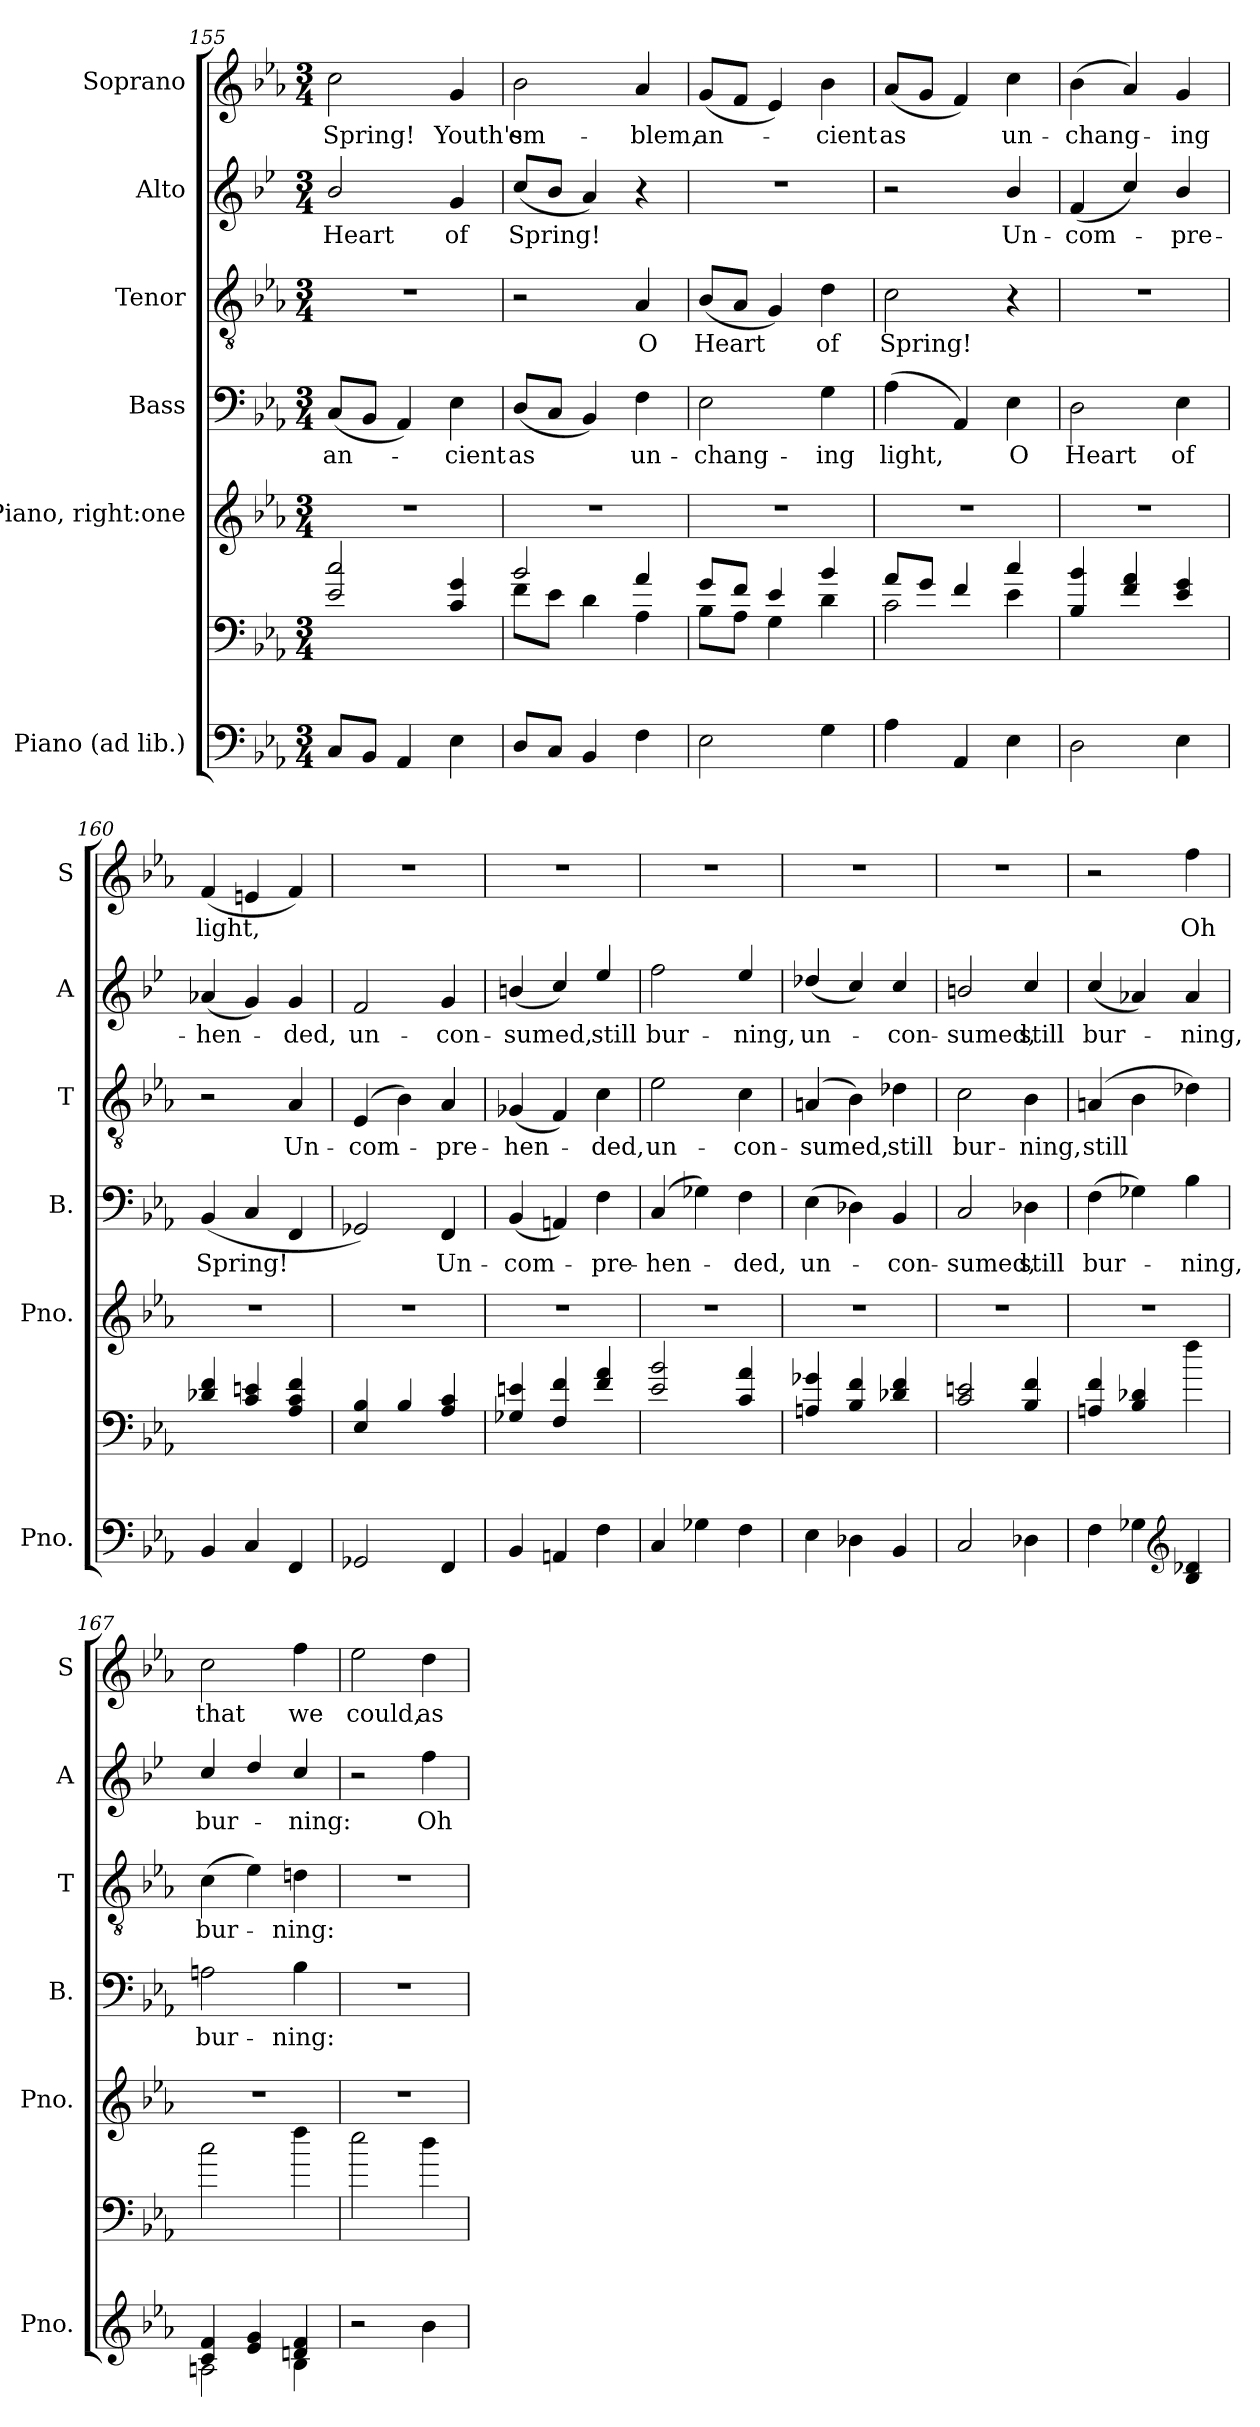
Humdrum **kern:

**kern	**kern	**kern	**kern	**text	**kern	**text	**kern	**text	**kern	**text
*part6	*part6	*part5	*part4	*part4	*part3	*part3	*part2	*part2	*part1	*part1
*staff7	*staff6	*staff5	*staff4	*staff4	*staff3	*staff3	*staff2	*staff2	*staff1	*staff1
*I"Piano (ad lib.)	*	*I"Piano, right:one	*I"Bass	*	*I"Tenor	*	*I"Alto	*	*I"Soprano	*
*I'Pno.	*	*I'Pno.	*I'B.	*	*I'T	*	*I'A	*	*I'S	*
*clefF4	*clefF4	*clefG2	*clefF4	*	*clefGv2	*	*clefG2	*	*clefG2	*
*	*	*	*	*	*	*	*ITrd4c7	*	*	*
*k[b-e-a-]	*k[b-e-a-]	*k[b-e-a-]	*k[b-e-a-]	*	*k[b-e-a-]	*	*k[b-e-a-]	*	*k[b-e-a-]	*
*M3/4	*M3/4	*M3/4	*M3/4	*	*M3/4	*	*M3/4	*	*M3/4	*
=155	=155	=155	=155	=155	=155	=155	=155	=155	=155	=155
!	!	!	!	!LO:LY:b	!	!	!	!LO:LY:b	!	!LO:LY:b
8C/L	2e-/ 2cc/	2.r	(<8C/L	an-	2.r	.	2e-/	Heart	2cc\	Spring!
8BB-/J	.	.	8BB-/J	.	.	.	.	.	.	.
4AA-/	.	.	4AA-/)	.	.	.	.	.	.	.
!	!	!	!	!LO:LY:b	!	!	!	!LO:LY:b	!	!LO:LY:b
4E-\	4c/ 4g/	.	4E-\	-cient	.	.	4c/	of	4g/	Youth's
=156	=156	=156	=156	=156	=156	=156	=156	=156	=156	=156
*	*^	*	*	*	*	*	*	*	*	*
!	!	!	!	!	!LO:LY:b	!	!	!	!LO:LY:b	!	!LO:LY:b
8D/L	2b-/	8f\L	2.r	(<8D/L	as	2r	.	(<8f/L	Spring!	2b-\	em-
8C/J	.	8e-\J	.	8C/J	.	.	.	8e-/J	.	.	.
4BB-/	.	4d\	.	4BB-/)	.	.	.	4d/)	.	.	.
!	!	!	!	!	!LO:LY:b	!	!LO:LY:b	!	!	!	!LO:LY:b
4F\	4a-/	4A-\	.	4F\	un-	4A-/	O	4r	.	4a-/	-blem,
=157	=157	=157	=157	=157	=157	=157	=157	=157	=157	=157	=157
!	!	!	!	!	!LO:LY:b	!	!LO:LY:b	!	!	!	!LO:LY:b
2E-\	8g/L	8B-\L	2.r	2E-\	-chang-	(<8B-/L	Heart	2.r	.	(<8g/L	an-
.	8f/J	8A-\J	.	.	.	8A-/J	.	.	.	8f/J	.
.	4e-/	4G\	.	.	.	4G/)	.	.	.	4e-/)	.
!	!	!	!	!	!LO:LY:b	!	!LO:LY:b	!	!	!	!LO:LY:b
4G\	4b-/	4d\	.	4G\	-ing	4d\	of	.	.	4b-\	-cient
!!LO:PB:g=z
=158	=158	=158	=158	=158	=158	=158	=158	=158	=158	=158	=158
!	!	!	!	!	!LO:LY:b	!	!LO:LY:b	!	!	!	!LO:LY:b
4A-\	8a-/L	2c\	2.r	(>4A-\	light,	2c\	Spring!	2r	.	(<8a-/L	as
.	8g/J	.	.	.	.	.	.	.	.	8g/J	.
4AA-/	4f/	.	.	4AA-/)	.	.	.	.	.	4f/)	.
!	!	!	!	!	!LO:LY:b	!	!	!	!LO:LY:b	!	!LO:LY:b
4E-\	4cc/	4e-\	.	4E-\	O	4r	.	4e-/	Un-	4cc\	un-
=159	=159	=159	=159	=159	=159	=159	=159	=159	=159	=159	=159
!	!	!	!	!	!LO:LY:b	!	!	!	!LO:LY:b	!	!LO:LY:b
*	*v	*v	*	*	*	*	*	*	*	*	*
2D\	4B-/ 4b-/	2.r	2D\	Heart	2.r	.	(<4B-/	-com-	(>4b-\	-chang-
.	4f/ 4a-/	.	.	.	.	.	4f/)	.	4a-/)	.
!	!	!	!	!LO:LY:b	!	!	!	!LO:LY:b	!	!LO:LY:b
4E-\	4e-/ 4g/	.	4E-\	of	.	.	4e-/	-pre-	4g/	-ing
=160	=160	=160	=160	=160	=160	=160	=160	=160	=160	=160
!	!	!	!	!LO:LY:b	!	!	!	!LO:LY:b	!	!LO:LY:b
4BB-/	4d-X/ 4f/	2.r	(<4BB-/	Spring!	2r	.	(<4d-X/	-hen-	(<4f/	light,
4C/	4c/ 4en/	.	4C/	.	.	.	4c/)	.	4en/	.
!	!	!	!	!	!	!LO:LY:b	!	!LO:LY:b	!	!
4FF/	4A-/ 4c/ 4f/	.	4FF/	.	4A-/	Un-	4c/	-ded,	4f/)	.
=161	=161	=161	=161	=161	=161	=161	=161	=161	=161	=161
!	!	!	!	!	!	!LO:LY:b	!	!LO:LY:b	!	!
2GG-X/	4E-/ 4B-/	2.r	2GG-X/)	.	(>4E-/	-com-	2B-/	un-	2.r	.
.	4B-/	.	.	.	4B-\)	.	.	.	.	.
!	!	!	!	!LO:LY:b	!	!LO:LY:b	!	!LO:LY:b	!	!
4FF/	4A-/ 4c/	.	4FF/	Un-	4A-/	-pre-	4c/	-con-	.	.
=162	=162	=162	=162	=162	=162	=162	=162	=162	=162	=162
!	!	!	!	!LO:LY:b	!	!LO:LY:b	!	!LO:LY:b	!	!
4BB-/	4G-X/ 4en/	2.r	(<4BB-/	-com-	(<4G-X/	-hen-	(<4en/	-sumed,	2.r	.
4AAn/	4F/ 4f/	.	4AAn/)	.	4F/)	.	4f/)	.	.	.
!	!	!	!	!LO:LY:b	!	!LO:LY:b	!	!LO:LY:b	!	!
4F\	4f/ 4a-/	.	4F\	-pre-	4c\	-ded,	4a-/	still	.	.
=163	=163	=163	=163	=163	=163	=163	=163	=163	=163	=163
!	!	!	!	!LO:LY:b	!	!LO:LY:b	!	!LO:LY:b	!	!
4C/	2e-/ 2b-/	2.r	(>4C/	-hen-	2e-\	un-	2b-\	bur-	2.r	.
4G-X\	.	.	4G-X\)	.	.	.	.	.	.	.
!	!	!	!	!LO:LY:b	!	!LO:LY:b	!	!LO:LY:b	!	!
4F\	4c/ 4a-/	.	4F\	-ded,	4c\	-con-	4a-/	-ning,	.	.
=164	=164	=164	=164	=164	=164	=164	=164	=164	=164	=164
!	!	!	!	!LO:LY:b	!	!LO:LY:b	!	!LO:LY:b	!	!
4E-\	4An/ 4g-X/	2.r	(>4E-\	un-	(>4An/	-sumed,	(<4g-X/	un-	2.r	.
4D-X\	4B-/ 4f/	.	4D-X\)	.	4B-\)	.	4f/)	.	.	.
!	!	!	!	!LO:LY:b	!	!LO:LY:b	!	!LO:LY:b	!	!
4BB-/	4d-X/ 4f/	.	4BB-/	-con-	4d-X\	still	4f/	-con-	.	.
=165	=165	=165	=165	=165	=165	=165	=165	=165	=165	=165
!	!	!	!	!LO:LY:b	!	!LO:LY:b	!	!LO:LY:b	!	!
2C/	2c/ 2en/	2.r	2C/	-sumed,	2c\	bur-	2en/	-sumed,	2.r	.
!	!	!	!	!LO:LY:b	!	!LO:LY:b	!	!LO:LY:b	!	!
4D-X\	4B-/ 4f/	.	4D-X\	still	4B-\	-ning,	4f/	still	.	.
!!LO:LB:g=z
=166	=166	=166	=166	=166	=166	=166	=166	=166	=166	=166
!	!	!	!	!LO:LY:b	!	!LO:LY:b	!	!LO:LY:b	!	!
4F\	4An/ 4f/	2.r	(>4F\	bur-	(>4An/	still	(<4f/	bur-	2r	.
4G-X\	4B-/ 4d-X/	.	4G-X\)	.	4B-\	.	4d-X/)	.	.	.
*clefG2	*	*	*	*	*	*	*	*	*	*
!	!	!	!	!LO:LY:b	!	!	!	!LO:LY:b	!	!LO:LY:b
4B-/ 4d-X/	4ff\	.	4B-\	-ning,	4d-X\)	.	4d-/	-ning,	4ff\	Oh
=167	=167	=167	=167	=167	=167	=167	=167	=167	=167	=167
*^	*	*	*	*	*	*	*	*	*	*
!	!	!	!	!	!LO:LY:b	!	!LO:LY:b	!	!LO:LY:b	!	!LO:LY:b
4c/ 4f/	2An\	2cc\	2.r	2An\	bur-	(>4c\	bur-	4f/	bur-	2cc\	that
4e-/ 4g/	.	.	.	.	.	4e-\)	.	4g/	.	.	.
!	!	!	!	!	!LO:LY:b	!	!LO:LY:b	!	!LO:LY:b	!	!LO:LY:b
4dn/ 4f/	4B-\	4ff\	.	4B-\	-ning:	4dn\	-ning:	4f/	-ning:	4ff\	we
=168	=168	=168	=168	=168	=168	=168	=168	=168	=168	=168	=168
!	!	!	!	!	!	!	!	!	!	!	!LO:LY:b
*v	*v	*	*	*	*	*	*	*	*	*	*
2r	2ee-\	2.r	2.r	.	2.r	.	2r	.	2ee-\	could,
!	!	!	!	!	!	!	!	!LO:LY:b	!	!LO:LY:b
4b-\	4dd\	.	.	.	.	.	4b-\	Oh	4dd\	as
=	=	=	=	=	=	=	=	=	=	=
*-	*-	*-	*-	*-	*-	*-	*-	*-	*-	*-
